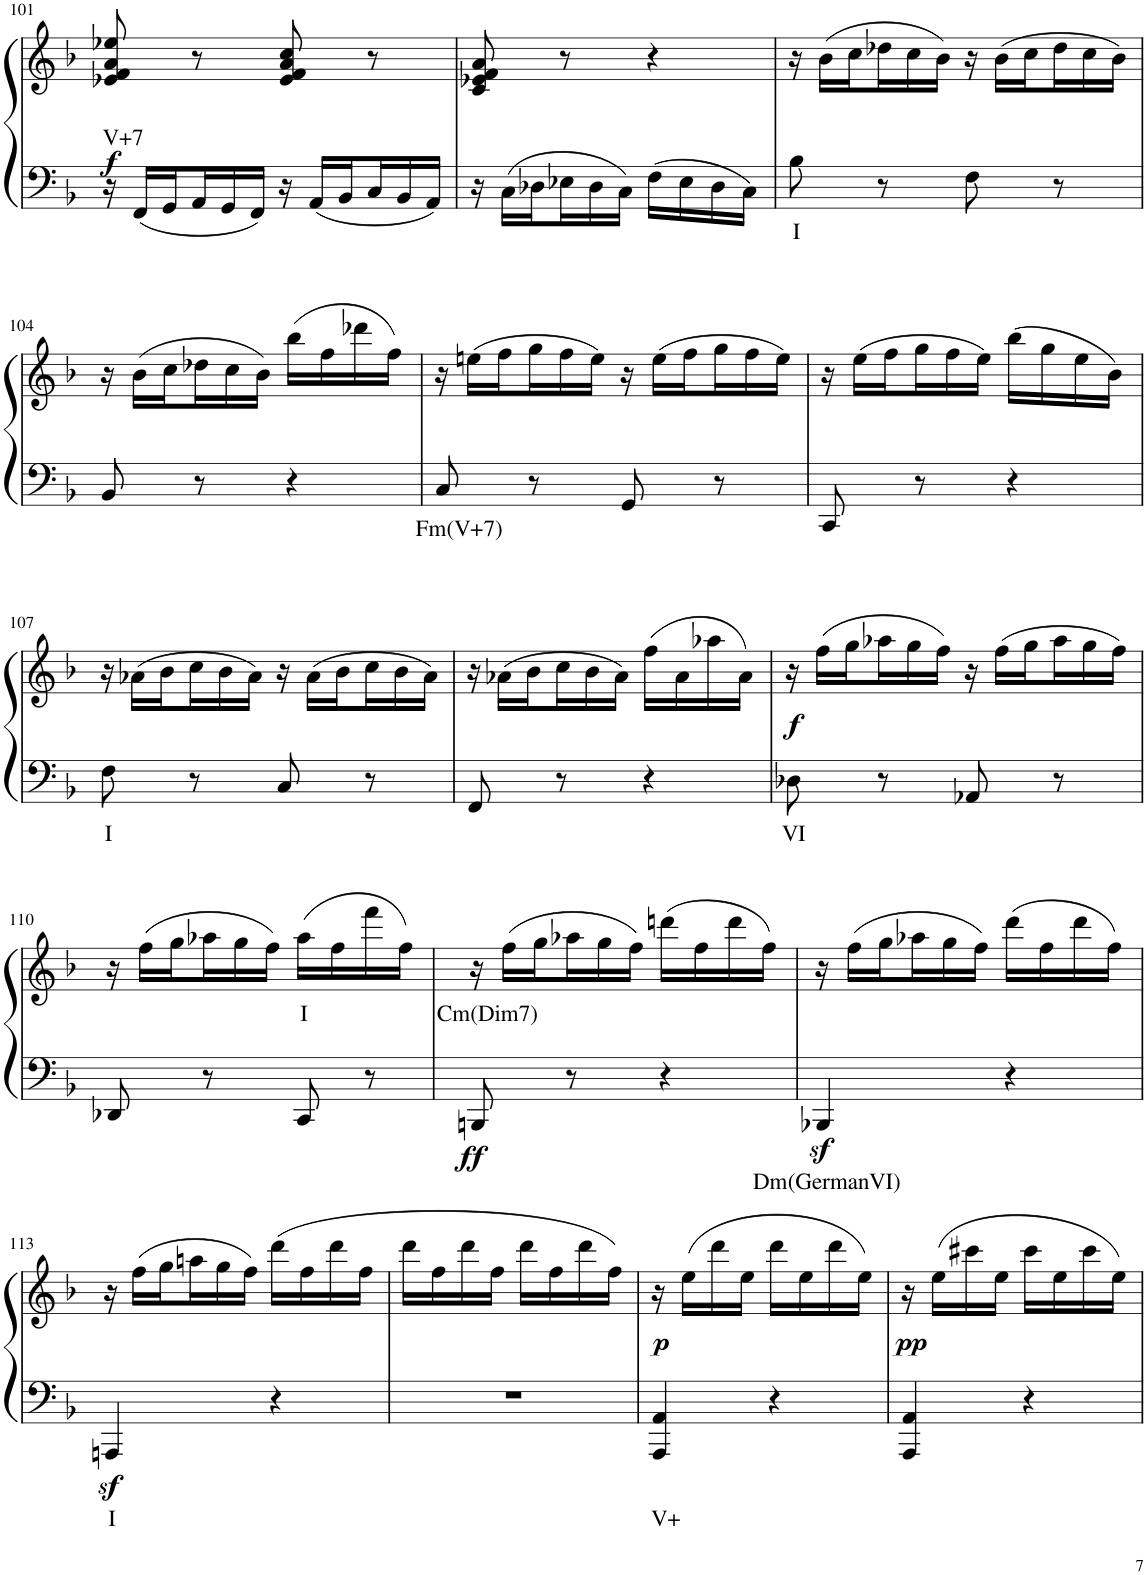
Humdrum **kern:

**kern	**text	**kern	**text	**dynam
*part1	*part1	*part1	*part1	*part1
*staff2	*staff2	*staff1	*staff1	*staff1/2
*I"Piano	*	*	*	*
*I'Pno	*	*	*	*
!!LO:PB:g=z
*clefF4	*	*clefG2	*	*
*k[b-]	*	*k[b-]	*	*
*M2/4	*	*M2/4	*	*
*Xtuplet	*	*	*	*
=101	=101	=101	=101	=101
!	!	!	!LO:LY:b	!LO:DY:b
24r	.	8e-X/ 8f/ 8a/ 8ee-X/	V+7	f
24FF/LL	.	.	.	.
24GG/	.	.	.	.
24AA/	.	8r	.	.
24GG/	.	.	.	.
24FF/JJ	.	.	.	.
24r	.	8e-/ 8f/ 8a/ 8cc/	.	.
24AA/LL	.	.	.	.
24BB-/	.	.	.	.
24C/	.	8r	.	.
24BB-/	.	.	.	.
24AA/JJ	.	.	.	.
=102	=102	=102	=102	=102
24r	.	8c/ 8e-X/ 8f/ 8a/	.	.
24C\LL	.	.	.	.
24D-X\	.	.	.	.
24E-X\	.	8r	.	.
24D-\	.	.	.	.
24C\JJ	.	.	.	.
16F\LL	.	4r	.	.
16E-\	.	.	.	.
16D-\	.	.	.	.
16C\JJ	.	.	.	.
=103	=103	=103	=103	=103
!	!LO:LY:b	!	!	!
*	*	*Xtuplet	*	*
8B-\	I	24r	.	.
.	.	(24b-\LL	.	.
.	.	24cc\	.	.
8r	.	24dd-X\	.	.
.	.	24cc\	.	.
.	.	24b-\JJ)	.	.
8F\	.	24r	.	.
.	.	(24b-\LL	.	.
.	.	24cc\	.	.
8r	.	24dd-\	.	.
.	.	24cc\	.	.
.	.	24b-\JJ)	.	.
!!LO:LB:g=z
=104	=104	=104	=104	=104
8BB-/	.	24r	.	.
.	.	(24b-\LL	.	.
.	.	24cc\	.	.
8r	.	24dd-X\	.	.
.	.	24cc\	.	.
.	.	24b-\JJ)	.	.
4r	.	(16bb-\LL	.	.
.	.	16ff\	.	.
.	.	16ddd-X\	.	.
.	.	16ff\JJ)	.	.
=105	=105	=105	=105	=105
!	!LO:LY:b	!	!	!
8C/	Fm(V+7)	24r	.	.
.	.	(24een\LL	.	.
.	.	24ff\	.	.
8r	.	24gg\	.	.
.	.	24ff\	.	.
.	.	24ee\JJ)	.	.
8GG/	.	24r	.	.
.	.	(24ee\LL	.	.
.	.	24ff\	.	.
8r	.	24gg\	.	.
.	.	24ff\	.	.
.	.	24ee\JJ)	.	.
=106	=106	=106	=106	=106
8CC/	.	24r	.	.
.	.	(24ee\LL	.	.
.	.	24ff\	.	.
8r	.	24gg\	.	.
.	.	24ff\	.	.
.	.	24ee\JJ)	.	.
4r	.	(16bb-\LL	.	.
.	.	16gg\	.	.
.	.	16ee\	.	.
.	.	16b-\JJ)	.	.
!!LO:LB:g=z
=107	=107	=107	=107	=107
!	!LO:LY:b	!	!	!
8F\	I	24r	.	.
.	.	(24a-X\LL	.	.
.	.	24b-\	.	.
8r	.	24cc\	.	.
.	.	24b-\	.	.
.	.	24a-\JJ)	.	.
8C/	.	24r	.	.
.	.	(24a-\LL	.	.
.	.	24b-\	.	.
8r	.	24cc\	.	.
.	.	24b-\	.	.
.	.	24a-\JJ)	.	.
=108	=108	=108	=108	=108
8FF/	.	24r	.	.
.	.	(24a-X\LL	.	.
.	.	24b-\	.	.
8r	.	24cc\	.	.
.	.	24b-\	.	.
.	.	24a-\JJ)	.	.
4r	.	(16ff\LL	.	.
.	.	16a-\	.	.
.	.	16aa-X\	.	.
.	.	16a-\JJ)	.	.
=109	=109	=109	=109	=109
!	!LO:LY:b	!	!	!LO:DY:b
8D-X\	VI	24r	.	f
.	.	(24ff\LL	.	.
.	.	24gg\	.	.
8r	.	24aa-X\	.	.
.	.	24gg\	.	.
.	.	24ff\JJ)	.	.
8AA-X/	.	24r	.	.
.	.	(24ff\LL	.	.
.	.	24gg\	.	.
8r	.	24aa-\	.	.
.	.	24gg\	.	.
.	.	24ff\JJ)	.	.
!!LO:LB:g=z
=110	=110	=110	=110	=110
8DD-X/	.	24r	.	.
.	.	(24ff\LL	.	.
.	.	24gg\	.	.
8r	.	24aa-X\	.	.
.	.	24gg\	.	.
.	.	24ff\JJ)	.	.
!	!	!	!LO:LY:b	!
8CC/	.	(16aa-\LL	I	.
.	.	16ff\	.	.
8r	.	16fff\	.	.
.	.	16ff\JJ)	.	.
=111	=111	=111	=111	=111
!	!	!	!LO:LY:b	!LO:DY:b=2
8BBBn/	.	24r	Cm(Dim7)	ff
.	.	(24ff\LL	.	.
.	.	24gg\	.	.
8r	.	24aa-X\	.	.
.	.	24gg\	.	.
.	.	24ff\JJ)	.	.
4r	.	(16dddn\LL	.	.
.	.	16ff\	.	.
.	.	16ddd\	.	.
.	.	16ff\JJ)	.	.
=112	=112	=112	=112	=112
!	!LO:LY:b	!	!	!
4BBB-Xz</	Dm(GermanVI)	24r	.	.
.	.	(24ff\LL	.	.
.	.	24gg\	.	.
.	.	24aa-X\	.	.
.	.	24gg\	.	.
.	.	24ff\JJ)	.	.
4r	.	(16ddd\LL	.	.
.	.	16ff\	.	.
.	.	16ddd\	.	.
.	.	16ff\JJ)	.	.
!!LO:LB:g=z
=113	=113	=113	=113	=113
!	!LO:LY:b	!	!	!
4AAAnz</	I	24r	.	.
.	.	(24ff\LL	.	.
.	.	24gg\	.	.
.	.	24aan\	.	.
.	.	24gg\	.	.
.	.	24ff\JJ)	.	.
4r	.	(16ddd\LL	.	.
.	.	16ff\	.	.
.	.	16ddd\	.	.
.	.	16ff\JJ	.	.
=114	=114	=114	=114	=114
2r	.	16ddd\LL	.	.
.	.	16ff\	.	.
.	.	16ddd\	.	.
.	.	16ff\JJ	.	.
.	.	16ddd\LL	.	.
.	.	16ff\	.	.
.	.	16ddd\	.	.
.	.	16ff\JJ)	.	.
=115	=115	=115	=115	=115
!	!LO:LY:b	!	!	!LO:DY:b
4AAA/ 4AA/	V+	16r	.	p
.	.	(16ee\LL	.	.
.	.	16ddd\	.	.
.	.	16ee\JJ	.	.
4r	.	16ddd\LL	.	.
.	.	16ee\	.	.
.	.	16ddd\	.	.
.	.	16ee\JJ)	.	.
=116	=116	=116	=116	=116
!	!	!	!	!LO:DY:b
4AAA/ 4AA/	.	16r	.	pp
.	.	(16ee\LL	.	.
.	.	16ccc#X\	.	.
.	.	16ee\JJ	.	.
4r	.	16ccc#\LL	.	.
.	.	16ee\	.	.
.	.	16ccc#\	.	.
.	.	16ee\JJ)	.	.
=	=	=	=	=
*-	*-	*-	*-	*-
